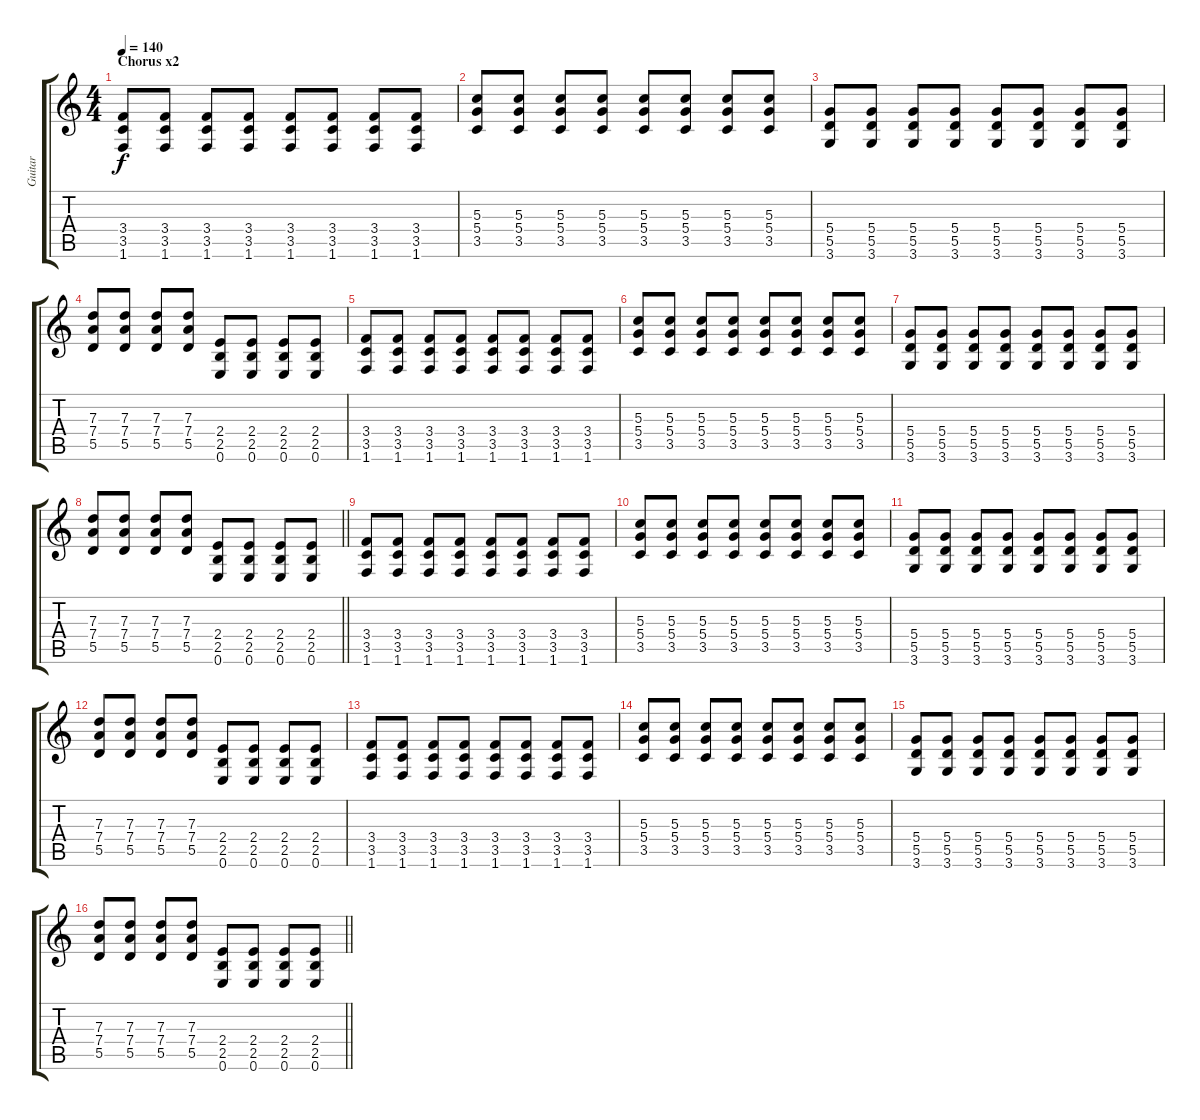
\track ("Guitar" "Guitar") {instrument distortionguitar}
\staff {score tabs}
\tuning (E4 B3 G3 D3 A2 E2) {hide}
\ts (4 4)
\section ("" "Chorus x2")
\tempo 140
\clef g2
\ks c
(3.4 3.5 1.6).8{dy f} (3.4 3.5 1.6).8 (3.4 3.5 1.6).8 (3.4 3.5 1.6).8 (3.4 3.5 1.6).8 (3.4 3.5 1.6).8 (3.4 3.5 1.6).8 (3.4 3.5 1.6).8 |
(5.3 5.4 3.5).8 (5.3 5.4 3.5).8 (5.3 5.4 3.5).8 (5.3 5.4 3.5).8 (5.3 5.4 3.5).8 (5.3 5.4 3.5).8 (5.3 5.4 3.5).8 (5.3 5.4 3.5).8 |
(5.4 5.5 3.6).8 (5.4 5.5 3.6).8 (5.4 5.5 3.6).8 (5.4 5.5 3.6).8 (5.4 5.5 3.6).8 (5.4 5.5 3.6).8 (5.4 5.5 3.6).8 (5.4 5.5 3.6).8 |
(7.3 7.4 5.5).8 (7.3 7.4 5.5).8 (7.3 7.4 5.5).8 (7.3 7.4 5.5).8 (2.4 2.5 0.6).8 (2.4 2.5 0.6).8 (2.4 2.5 0.6).8 (2.4 2.5 0.6).8 |
(3.4 3.5 1.6).8 (3.4 3.5 1.6).8 (3.4 3.5 1.6).8 (3.4 3.5 1.6).8 (3.4 3.5 1.6).8 (3.4 3.5 1.6).8 (3.4 3.5 1.6).8 (3.4 3.5 1.6).8 |
(5.3 5.4 3.5).8 (5.3 5.4 3.5).8 (5.3 5.4 3.5).8 (5.3 5.4 3.5).8 (5.3 5.4 3.5).8 (5.3 5.4 3.5).8 (5.3 5.4 3.5).8 (5.3 5.4 3.5).8 |
(5.4 5.5 3.6).8 (5.4 5.5 3.6).8 (5.4 5.5 3.6).8 (5.4 5.5 3.6).8 (5.4 5.5 3.6).8 (5.4 5.5 3.6).8 (5.4 5.5 3.6).8 (5.4 5.5 3.6).8 |
\barLineRight lightlight
(7.3 7.4 5.5).8 (7.3 7.4 5.5).8 (7.3 7.4 5.5).8 (7.3 7.4 5.5).8 (2.4 2.5 0.6).8 (2.4 2.5 0.6).8 (2.4 2.5 0.6).8 (2.4 2.5 0.6).8 |
(3.4 3.5 1.6).8 (3.4 3.5 1.6).8 (3.4 3.5 1.6).8 (3.4 3.5 1.6).8 (3.4 3.5 1.6).8 (3.4 3.5 1.6).8 (3.4 3.5 1.6).8 (3.4 3.5 1.6).8 |
(5.3 5.4 3.5).8 (5.3 5.4 3.5).8 (5.3 5.4 3.5).8 (5.3 5.4 3.5).8 (5.3 5.4 3.5).8 (5.3 5.4 3.5).8 (5.3 5.4 3.5).8 (5.3 5.4 3.5).8 |
(5.4 5.5 3.6).8 (5.4 5.5 3.6).8 (5.4 5.5 3.6).8 (5.4 5.5 3.6).8 (5.4 5.5 3.6).8 (5.4 5.5 3.6).8 (5.4 5.5 3.6).8 (5.4 5.5 3.6).8 |
(7.3 7.4 5.5).8 (7.3 7.4 5.5).8 (7.3 7.4 5.5).8 (7.3 7.4 5.5).8 (2.4 2.5 0.6).8 (2.4 2.5 0.6).8 (2.4 2.5 0.6).8 (2.4 2.5 0.6).8 |
(3.4 3.5 1.6).8 (3.4 3.5 1.6).8 (3.4 3.5 1.6).8 (3.4 3.5 1.6).8 (3.4 3.5 1.6).8 (3.4 3.5 1.6).8 (3.4 3.5 1.6).8 (3.4 3.5 1.6).8 |
(5.3 5.4 3.5).8 (5.3 5.4 3.5).8 (5.3 5.4 3.5).8 (5.3 5.4 3.5).8 (5.3 5.4 3.5).8 (5.3 5.4 3.5).8 (5.3 5.4 3.5).8 (5.3 5.4 3.5).8 |
(5.4 5.5 3.6).8 (5.4 5.5 3.6).8 (5.4 5.5 3.6).8 (5.4 5.5 3.6).8 (5.4 5.5 3.6).8 (5.4 5.5 3.6).8 (5.4 5.5 3.6).8 (5.4 5.5 3.6).8 |
\barLineRight lightlight
(7.3 7.4 5.5).8 (7.3 7.4 5.5).8 (7.3 7.4 5.5).8 (7.3 7.4 5.5).8 (2.4 2.5 0.6).8 (2.4 2.5 0.6).8 (2.4 2.5 0.6).8 (2.4 2.5 0.6).8
